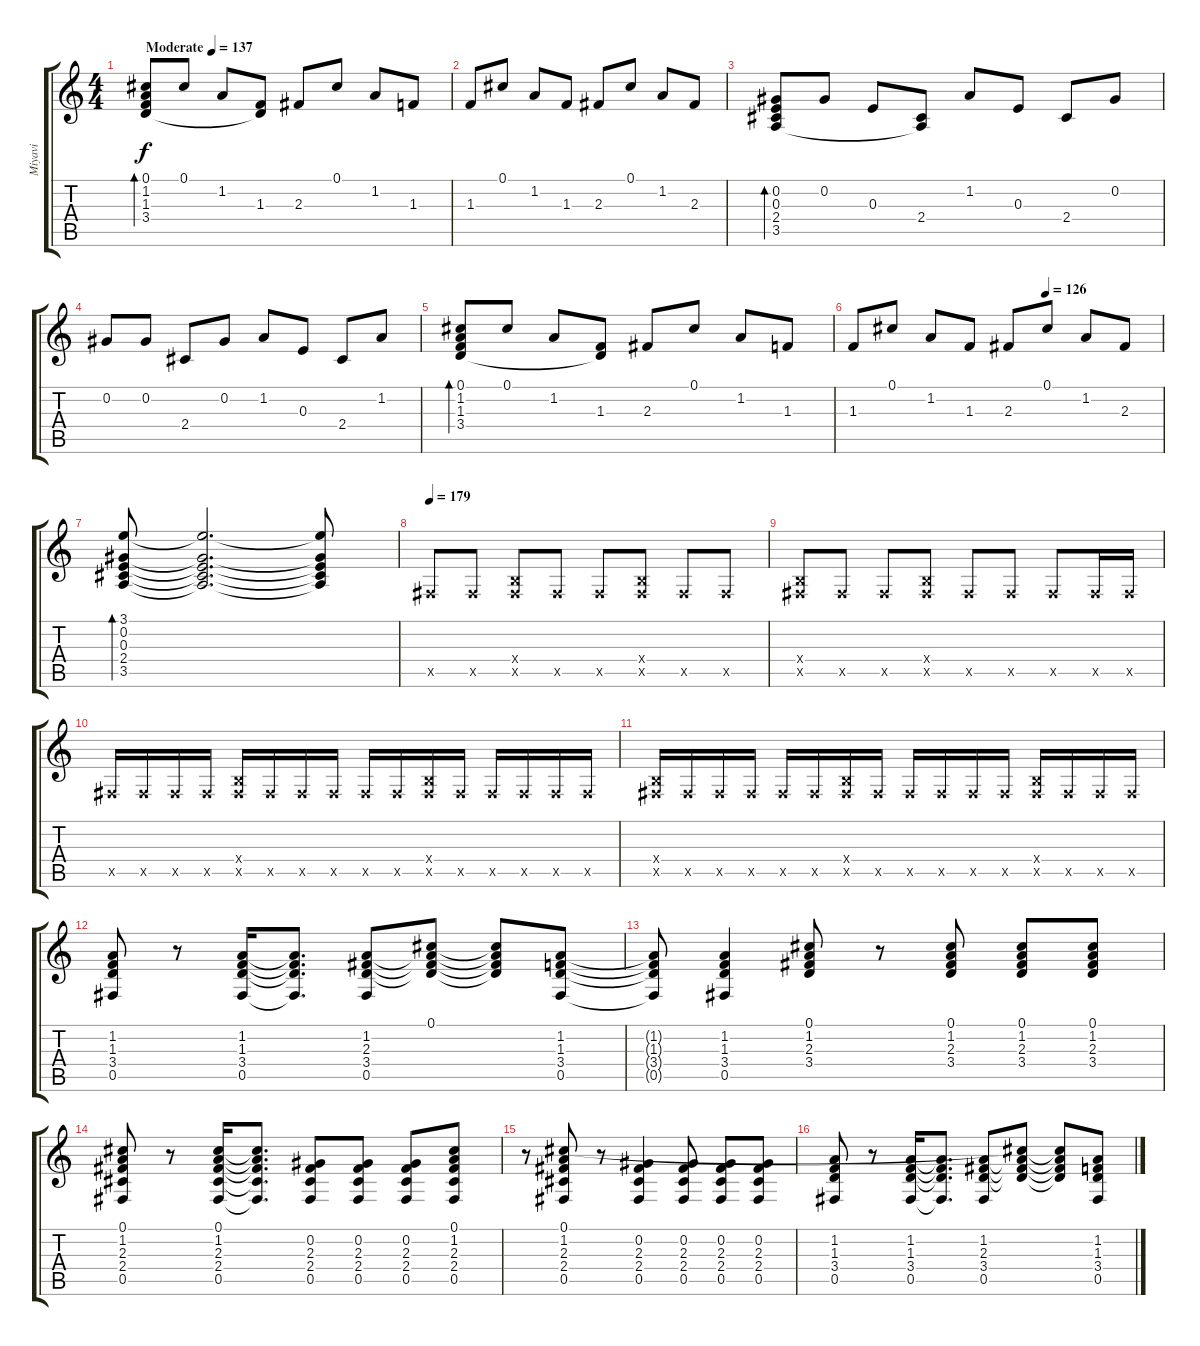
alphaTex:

\track ("Miyavi" "Miyavi") {instrument acousticguitarnylon}
\staff {score tabs}
\tuning (Db4 Ab3 E3 B2 Gb2 Db2) {hide}
\ts (4 4)
\tempo (137 "Moderate")
\clef g2
\ks c
(0.1 1.2 1.3 3.4).8{bd 240 dy f instrument acousticguitarnylon} 0.1.8 1.2.8 (1.3 3.4{t}).8 2.3.8 0.1.8 1.2.8 1.3.8 |
1.3.8 0.1.8 1.2.8 1.3.8 2.3.8 0.1.8 1.2.8 2.3.8 |
(0.2 0.3 2.4 3.5).8{bd 240} 0.2.8 0.3.8 (2.4 3.5{t}).8 1.2.8 0.3.8 2.4.8 0.2.8 |
0.2.8 0.2.8 2.4.8 0.2.8 1.2.8 0.3.8 2.4.8 1.2.8 |
(0.1 1.2 1.3 3.4).8{bd 240} 0.1.8 1.2.8 (1.3 3.4{t}).8 2.3.8 0.1.8 1.2.8 1.3.8 |
\tempo (126 0.625)
1.3.8 0.1.8 1.2.8 1.3.8 2.3.8 0.1.8 1.2.8 2.3.8 |
(3.1 0.2 0.3 2.4 3.5).8{bd 240} (3.1{t} 0.2{t} 0.3{t} 2.4{t} 3.5{t}).2{d} (3.1{t} 0.2{t} 0.3{t} 2.4{t} 3.5{t}).8 |
\tempo 179
0.5{x}.8 0.5{x}.8 (0.4{x} 0.5{x}).8 0.5{x}.8 0.5{x}.8 (0.4{x} 0.5{x}).8 0.5{x}.8 0.5{x}.8 |
(0.4{x} 0.5{x}).8 0.5{x}.8 0.5{x}.8 (0.4{x} 0.5{x}).8 0.5{x}.8 0.5{x}.8 0.5{x}.8 0.5{x}.16 0.5{x}.16 |
0.5{x}.16 0.5{x}.16 0.5{x}.16 0.5{x}.16 (0.4{x} 0.5{x}).16 0.5{x}.16 0.5{x}.16 0.5{x}.16 0.5{x}.16 0.5{x}.16 (0.4{x} 0.5{x}).16 0.5{x}.16 0.5{x}.16 0.5{x}.16 0.5{x}.16 0.5{x}.16 |
(0.4{x} 0.5{x}).16 0.5{x}.16 0.5{x}.16 0.5{x}.16 0.5{x}.16 0.5{x}.16 (0.4{x} 0.5{x}).16 0.5{x}.16 0.5{x}.16 0.5{x}.16 0.5{x}.16 0.5{x}.16 (0.4{x} 0.5{x}).16 0.5{x}.16 0.5{x}.16 0.5{x}.16 |
(1.2 1.3 3.4 0.5).8 r.8 (1.2 1.3 3.4 0.5).16 (1.2{t} 1.3{t} 3.4{t} 0.5{t}).8{d} (1.2 2.3 3.4 0.5).8 (0.1 1.2{t} 2.3{t} 3.4{t}).8 (0.1{t} 1.2{t} 2.3{t} 3.4{t}).8 (1.2 1.3 3.4 0.5).8 |
(1.2{t} 1.3{t} 3.4{t} 0.5{t}).8 (1.2 1.3 3.4 0.5).4 (0.1 1.2 2.3 3.4).8 r.8 (0.1 1.2 2.3 3.4).8 (0.1 1.2 2.3 3.4).8 (0.1 1.2 2.3 3.4).8 |
(0.1 1.2 2.3 2.4 0.5).8 r.8 (0.1 1.2 2.3 2.4 0.5).16 (0.1{t} 1.2{t} 2.3{t} 2.4{t} 0.5{t}).8{d} (0.2 2.3 2.4 0.5).8 (0.2 2.3 2.4 0.5).8 (0.2 2.3 2.4 0.5).8 (0.1 1.2 2.3 2.4 0.5).8 |
r.8 (0.1 1.2 2.3 2.4 0.5).8 r.8 (0.2 2.3 2.4 0.5).4 (0.2 2.3 2.4 0.5).8 (0.2 2.3 2.4 0.5).8 (0.2 2.3 2.4 0.5).8 |
(1.2 1.3 3.4 0.5).8 r.8 (1.2 1.3 3.4 0.5).16 (1.2{t} 1.3{t} 3.4{t} 0.5{t}).8{d} (1.2 2.3 3.4 0.5).8 (0.1{t} 1.2{t} 2.3{t} 3.4{t}).8 (0.1{t} 1.2{t} 2.3{t} 3.4{t}).8 (1.2 1.3 3.4 0.5).8
